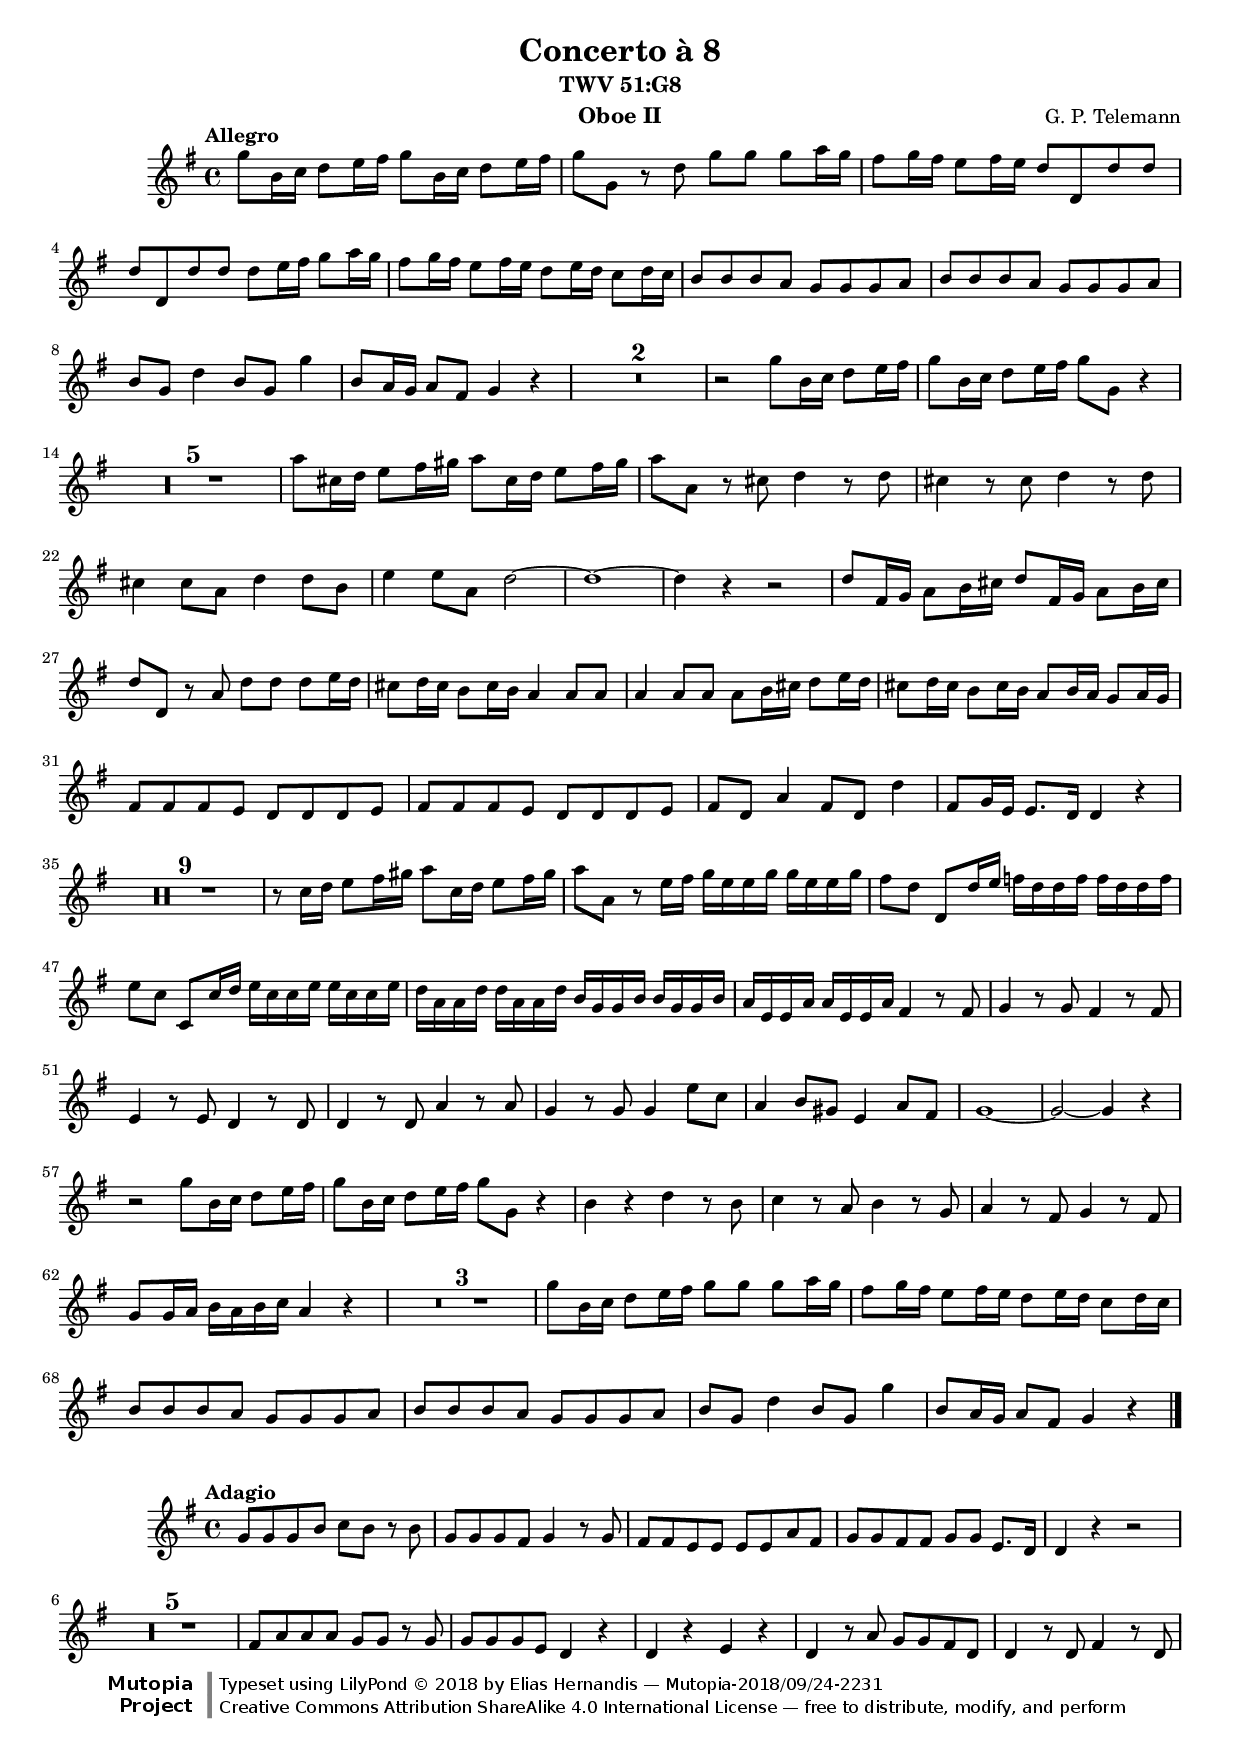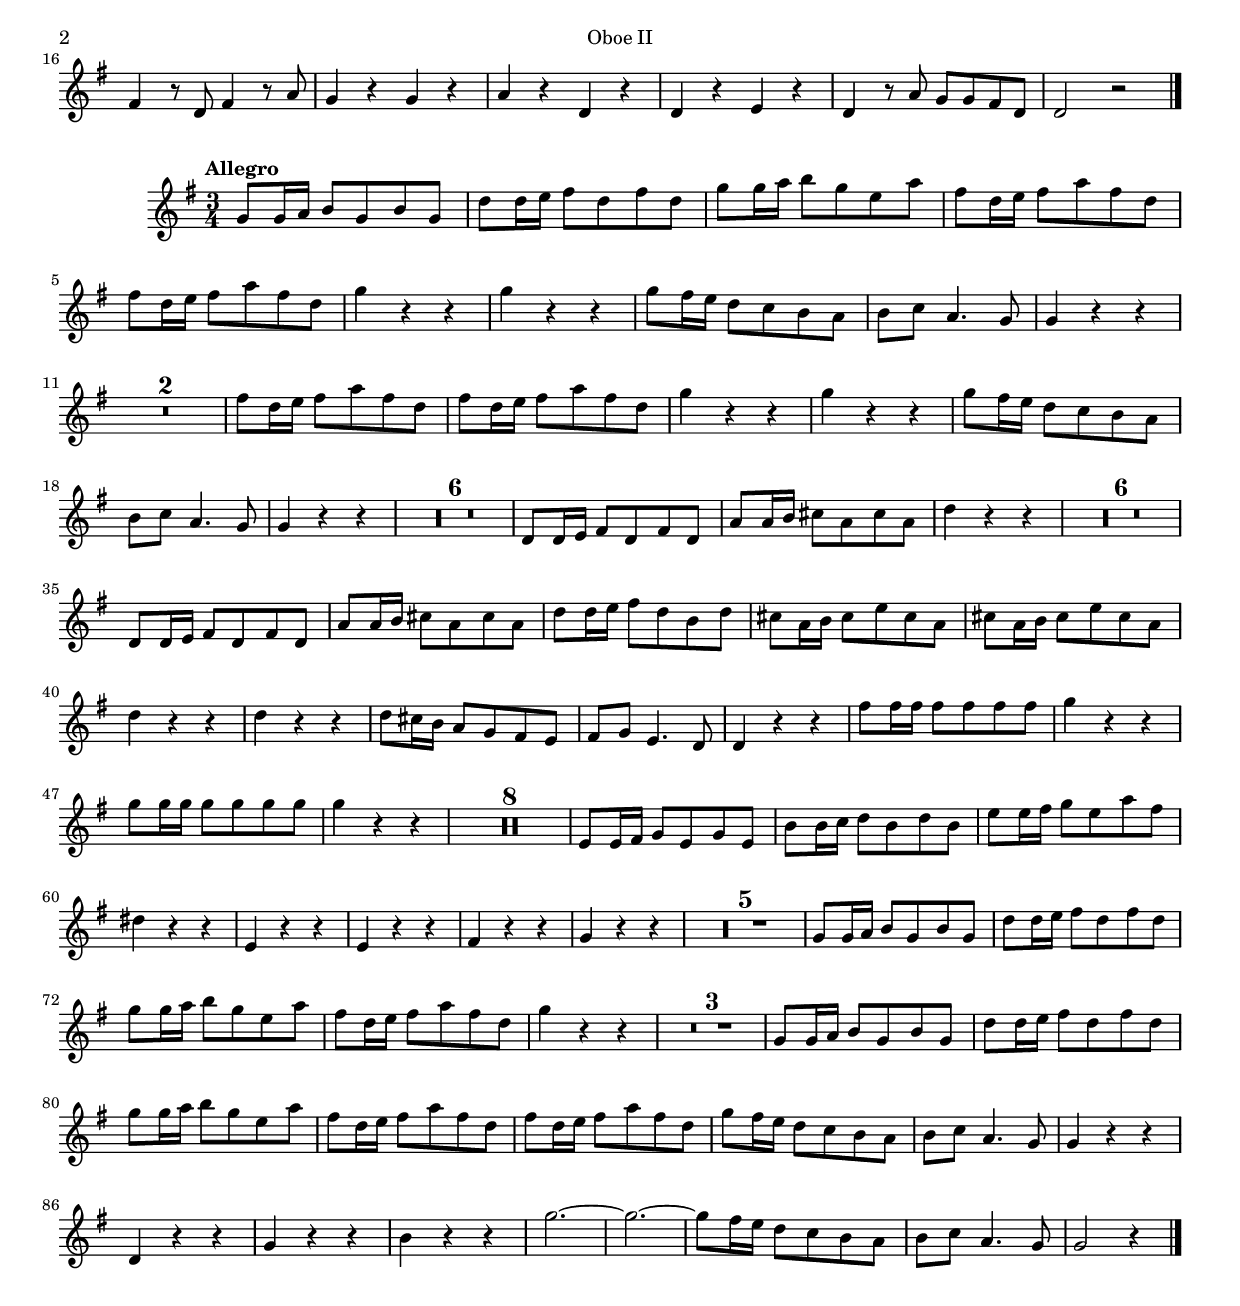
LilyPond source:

\version "2.18.2"
\include "../util.ily"

oboeIIFirstMov = \relative c'' {
  \globalFirstMov
    g'8 b,16 c d8 e16 fis
    g8 b,16 c d8 e16 fis
  | g8 g, r d'
    g g g a16 g
  | fis8 g16 fis e8 fis16 e
    d8 d, d' d
  | d8 d, d' d
    d e16 fis g8 a16 g
  | fis8 g16 fis e8 fis16 e
    d8 e16 d c8 d16 c
  | b8 b b a
    g g g a
  | b8 b b a
    g g g a
  | b g d'4
    b8 g g'4
  | b,8 a16 g a8 fis
    g4 r

    % 10
  | R1*2

  | r2
    g'8 b,16 c d8 e16 fis
  | g8 b,16 c d8 e16 fis
    g8 g, r4
  | R1*5

  | a'8 cis,16 d e8 fis16 gis
    a8 cis,16 d e8 fis16 gis

    % 20
  | a8 a, r cis
    d4 r8 d
  | cis4 r8 cis
    d4 r8 d
  | cis4 cis8 a
    d4 d8 b
  | e4 e8 a,
    d2~
  | d1~

  | d4 r
    r2
  | d8 fis,16 g a8 b16 cis
    d8 fis,16 g a8 b16 cis
  | d8 d, r a'
    d d d e16 d
  | cis8 d16 cis b8 cis16 b
    a4 a8 a
  | a4 a8 a
    a b16 cis d8 e16 d

    % 30
  | cis8 d16 cis b8 cis16 b
    a8 b16 a g8 a16 g
  | fis8 fis fis e
    d d d e
  | fis8 fis fis e
    d d d e
  | fis d a'4
    fis8 d d'4
  | fis,8 g16 e e8. d16
    d4 r
  | R1*9

  | r8 c'16 d e8 fis16 gis
    a8  c,16 d e8 fis16 gis
  | a8 a, r e'16 fis
    g e e g g e e g
  | fis8 d d, d'16 e
    f d d f f d d f
  | e8 c8 c, c'16 d
    e c c e e c c e
  | d a a d d a a d
    b g g b b g g b
  | a e e a a e e a
    fis4 r8 fis

    % 50
  | g4 r8 g
    fis4 r8 fis
  | e4 r8 e
    d4 r8 d
  | d4 r8 d
    a'4 r8 a
  | g4 r8 g
    g4 e'8 c
  | a4 b8 gis
    e4 a8 fis
  | g1~

  | g2~
    g4 r
  | r2
    g'8 b,16 c d8 e16 fis
  | g8 b,16 c d8 e16 fis
    g8 g, r4
  | b4 r
    d r8 b

    % 60
  | c4 r8 a
    b4 r8 g
  | a4 r8 fis
    g4 r8 fis
  | g8 g16 a b a b c
    a4 r
  | R1*3

  | g'8 b,16 c d8 e16 fis
    g8 g g a16 g
  | fis8 g16 fis e8 fis16 e
    d8 e16 d c8 d16 c
  | b8 b b a
    g g g a
  | b8 b b a
    g g g a

    % 70
  | b g d'4
    b8 g g'4
  | b,8 a16 g a8 fis
    g4 r
  \bar "|."
}

oboeIISecondMov = \relative c'' {
  \globalSecondMov
    g8 g g b c b r8 b
  | g g g fis g4 r8 g
  | fis fis e e e e a fis
  | g g fis fis g g e8. d16
  | d4 r r2
  | R1*5
  | fis8 a a a g g r g
  | g g g e d4 r
  | d r e r
  | d r8 a' g g fis d
  | d4 r8 d fis4 r8 d
  | fis4 r8 d fis4 r8 a
  | g4 r g r
  | a r d, r
  | d r e r
  | d4 r8 a' g g fis d
  | d2 r2
  \bar "|."
}

oboeIIThirdMov = \relative c'' {
  \globalThirdMov
    g8 g16 a b8 g b g
  | d' d16 e fis8 d fis d
  | g g16 a b8 g e a
  | fis d16 e fis8 a fis d
  | fis d16 e fis8 a fis d
  | g4 r r
  | g r r
  | g8 fis16 e d8 c b a
  | b c a4. g8
  | g4 r r
  | R2.*2
  | fis'8 d16 e fis8 a fis d
  | fis d16 e fis8 a fis d
  | g4 r r
  | g r r
  | g8 fis16 e d8 c b a
  | b c a4. g8
  | g4 r r
  | R2.*6
  | d8 d16 e fis8 d fis d
  | a' a16 b cis8 a cis a
  | d4 r r
  | R2.*6
  | d,8 d16 e fis8 d fis d
  | a' a16 b cis8 a cis a
  | d d16 e fis8 d b d
  | cis a16 b cis8 e cis a
  | cis a16 b cis8 e cis a
  | d4 r r
  | d r r
  | d8 cis16 b a8 g fis e
  | fis g e4. d8
  | d4 r r
  | fis'8 fis16 fis fis8 fis fis fis
  | g4 r r
  | g8 g16 g g8 g g g
  | g4 r r
  | R2.*8
  | e,8 e16 fis g8 e g e
  | b'8 b16 c d8 b d b
  | e8 e16 fis g8 e a fis
  | dis4 r r
  | e, r r
  | e r r
  | fis r r
  | g r r
  | R2.*5
  | g8 g16 a b8 g b g
  | d' d16 e fis8 d fis d
  | g g16 a b8 g e a
  | fis d16 e fis8 a fis d
  | g4 r r
  | R2.*3
  | g,8 g16 a b8 g b g
  | d' d16 e fis8 d fis d
  | g g16 a b8 g e a
  | fis d16 e fis8 a fis d
  | fis d16 e fis8 a fis d
  | g fis16 e d8 c b a
  | b c a4. g8
  | g4 r r
  | d r r
  | g r r
  | b r r
  | g'2.~
  | g~
  | g8 fis16 e d8 c b a
  | b c a4. g8
  | g2 r4
  \bar "|."
}


\header { instrument = "Oboe II" }


\paper {
  page-count = #2
}

\score {
  \oboeIIFirstMov
}
\score {
  \oboeIISecondMov
}

\score { \oboeIIThirdMov }
